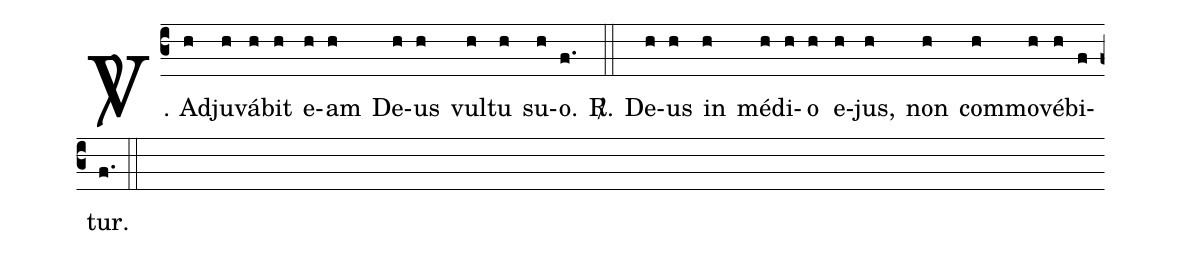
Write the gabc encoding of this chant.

%%
(c3)
<sp>V/</sp>. {A}d(h)ju(h)vá(h)bit(h) e(h)am(h) De(h)us(h) vul(h)tu(h) su(h)o.(f.) <sp>R/</sp>.(::)
De(h)us(h) in(h) mé(h)di(h)o(h) e(h)jus,(h) non(h) com(h)mo(h)vé(h)bi(f)tur.(f.) (::)
